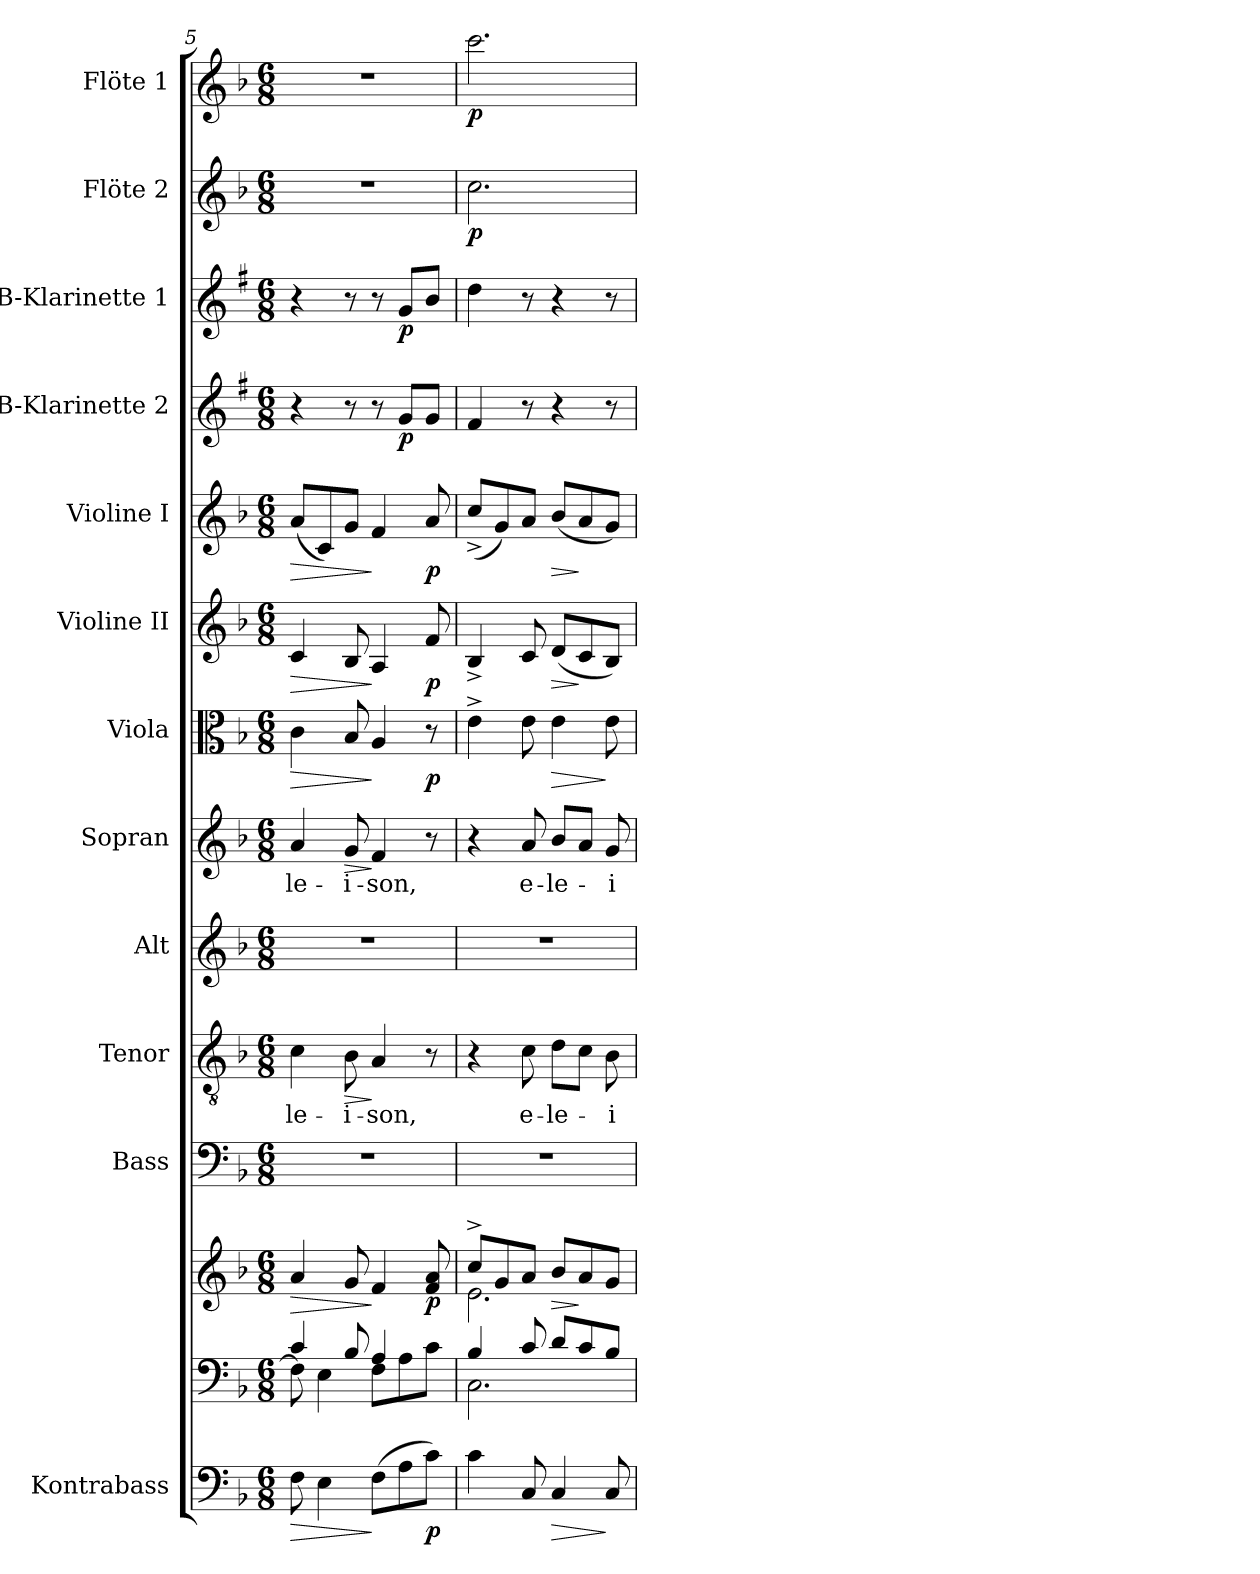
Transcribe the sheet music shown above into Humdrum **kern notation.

**kern	**dynam	**kern	**kern	**dynam	**kern	**kern	**text	**dynam	**kern	**kern	**text	**dynam	**kern	**dynam	**kern	**dynam	**kern	**dynam	**kern	**dynam	**kern	**dynam	**kern	**dynam	**kern	**dynam
*part13	*part13	*part12	*part12	*part12	*part11	*part10	*part10	*part10	*part9	*part8	*part8	*part8	*part7	*part7	*part6	*part6	*part5	*part5	*part4	*part4	*part3	*part3	*part2	*part2	*part1	*part1
*staff14	*staff14	*staff13	*staff12	*staff12/13	*staff11	*staff10	*staff10	*staff10	*staff9	*staff8	*staff8	*staff8	*staff7	*staff7	*staff6	*staff6	*staff5	*staff5	*staff4	*staff4	*staff3	*staff3	*staff2	*staff2	*staff1	*staff1
*I"Kontrabass	*	*	*	*	*I"Bass	*I"Tenor	*	*	*I"Alt	*I"Sopran	*	*	*I"Viola	*	*I"Violine II	*	*I"Violine I	*	*I"B-Klarinette 2	*	*I"B-Klarinette 1	*	*I"Flöte 2	*	*I"Flöte 1	*
*I'Kb.	*	*	*	*	*I'B.	*I'T.	*	*	*I'A.	*I'S.	*	*	*I'Vla.	*	*I'Vl. II	*	*I'Vl. I	*	*I'B Kl. 2	*	*I'B Kl. 1	*	*I'Fl. 2	*	*I'Fl. 1	*
*clefF4	*	*clefF4	*clefG2	*	*clefF4	*clefGv2	*	*	*clefG2	*clefG2	*	*	*clefC3	*	*clefG2	*	*clefG2	*	*clefG2	*	*clefG2	*	*clefG2	*	*clefG2	*
*ITrd7c12	*	*	*	*	*	*	*	*	*	*	*	*	*	*	*	*	*	*	*ITrd1c2	*	*ITrd1c2	*	*	*	*	*
*k[b-]	*	*k[b-]	*k[b-]	*	*k[b-]	*k[b-]	*	*	*k[b-]	*k[b-]	*	*	*k[b-]	*	*k[b-]	*	*k[b-]	*	*k[b-]	*	*k[b-]	*	*k[b-]	*	*k[b-]	*
*F:	*	*F:	*F:	*	*F:	*F:	*	*	*F:	*F:	*	*	*F:	*	*F:	*	*F:	*	*F:	*	*F:	*	*F:	*	*F:	*
*M6/8	*	*M6/8	*M6/8	*	*M6/8	*M6/8	*	*	*M6/8	*M6/8	*	*	*M6/8	*	*M6/8	*	*M6/8	*	*M6/8	*	*M6/8	*	*M6/8	*	*M6/8	*
=5	=5	=5	=5	=5	=5	=5	=5	=5	=5	=5	=5	=5	=5	=5	=5	=5	=5	=5	=5	=5	=5	=5	=5	=5	=5	=5
!	!LO:HP:b	!	!	!LO:HP:b	!	!	!LO:LY:b	!	!	!	!LO:LY:b	!	!	!LO:HP:b	!	!LO:HP:b	!	!LO:HP:b	!	!	!	!	!	!	!	!
*	*	*^	*	*	*	*	*	*	*	*	*	*	*	*	*	*	*	*	*	*	*	*	*	*	*	*
8FF\	>	4c/	8F\]	4a/	>	2.r	4c\	-le-	.	2.r	4a/	-le-	.	4c\	>	4c/	>	(<8a/L	>	4r	.	4r	.	2.r	.	2.r	.
4EE\	.	.	4E\	.	.	.	.	.	.	.	.	.	.	.	.	.	.	8c/)	.	.	.	.	.	.	.	.	.
!	!	!	!	!	!	!	!	!LO:LY:b	!LO:HP:b	!	!	!LO:LY:b	!LO:HP:b	!	!	!	!	!	!	!	!	!	!	!	!	!	!
.	.	8B-/	.	8g/	.	.	8B-\	-i-	>	.	8g/	-i-	>	8B-/	.	8B-/	.	8g/J	.	8r	.	8r	.	.	.	.	.
!	!	!	!	!	!	!	!	!LO:LY:b	!	!	!	!LO:LY:b	!	!	!	!	!	!	!	!	!	!	!	!	!	!	!
(>8FF\L	]	4A/	8F\L	4f/	]	.	4A/	-son,	]	.	4f/	-son,	]	4A/	]	4A/	]	4f/	]	8r	.	8r	.	.	.	.	.
!	!	!	!	!	!	!	!	!	!	!	!	!	!	!	!	!	!	!	!	!	!LO:DY:b	!	!LO:DY:b	!	!	!	!
8AA\	.	.	8A\	.	.	.	.	.	.	.	.	.	.	.	.	.	.	.	.	8f/L	p	8f/L	p	.	.	.	.
!	!LO:DY:b	!	!	!	!LO:DY:b	!	!	!	!	!	!	!	!	!	!LO:DY:b	!	!LO:DY:b	!	!LO:DY:b	!	!	!	!	!	!	!	!
8C\J)	p	8ryy	8c\J	8f/ 8a/	p	.	8r	.	.	.	8r	.	.	8r	p	8f/	p	8a/	p	8f/J	.	8a/J	.	.	.	.	.
!!LO:PB:g=z
=6	=6	=6	=6	=6	=6	=6	=6	=6	=6	=6	=6	=6	=6	=6	=6	=6	=6	=6	=6	=6	=6	=6	=6	=6	=6	=6	=6
*	*	*	*	*^	*	*	*	*	*	*	*	*	*	*	*	*	*	*	*	*	*	*	*	*	*	*	*
!	!	!	!	!	!	!	!	!	!	!	!	!	!	!	!	!	!	!	!	!	!	!	!	!	!	!LO:DY:b	!	!LO:DY:b
4C\	.	4B-/	2.C\	8cc^>/L	2.e\	.	2.r	4r	.	.	2.r	4r	.	.	4e^<\	.	4B-^>/	.	(<8cc^>/L	.	4e/	.	4cc\	.	2.cc\	p	2.ccc\	p
.	.	.	.	8g/	.	.	.	.	.	.	.	.	.	.	.	.	.	.	8g/)	.	.	.	.	.	.	.	.	.
!	!	!	!	!	!	!	!	!	!LO:LY:b	!	!	!	!LO:LY:b	!	!	!	!	!	!	!	!	!	!	!	!	!	!	!
8CC/	.	8c/	.	8a/J	.	.	.	8c\	e-	.	.	8a/	e-	.	8e\	.	8c/	.	8a/J	.	8r	.	8r	.	.	.	.	.
!	!LO:HP:b	!	!	!	!	!LO:HP:b	!	!	!LO:LY:b	!	!	!	!LO:LY:b	!	!	!LO:HP:b	!	!LO:HP:b	!	!LO:HP:b	!	!	!	!	!	!	!	!
4CC/	>	8d/L	.	8b-/L	.	>	.	8d\L	-le-	.	.	8b-/L	-le-	.	4e\	>	(<8d/L	>	(<8b-/L	>	4r	.	4r	.	.	.	.	.
.	.	8c/	.	8a/	.	]	.	8c\J	.	.	.	8a/J	.	.	.	.	8c/	]	8a/	]	.	.	.	.	.	.	.	.
!	!	!	!	!	!	!	!	!	!LO:LY:b	!	!	!	!LO:LY:b	!	!	!	!	!	!	!	!	!	!	!	!	!	!	!
8CC/	]	8B-/J	.	8g/J	.	.	.	8B-\	-i-	.	.	8g/	-i-	.	8e\	]	8B-/J)	.	8g/J)	.	8r	.	8r	.	.	.	.	.
*	*	*v	*v	*	*	*	*	*	*	*	*	*	*	*	*	*	*	*	*	*	*	*	*	*	*	*	*	*
*	*	*	*v	*v	*	*	*	*	*	*	*	*	*	*	*	*	*	*	*	*	*	*	*	*	*	*	*
=	=	=	=	=	=	=	=	=	=	=	=	=	=	=	=	=	=	=	=	=	=	=	=	=	=	=
*-	*-	*-	*-	*-	*-	*-	*-	*-	*-	*-	*-	*-	*-	*-	*-	*-	*-	*-	*-	*-	*-	*-	*-	*-	*-	*-
